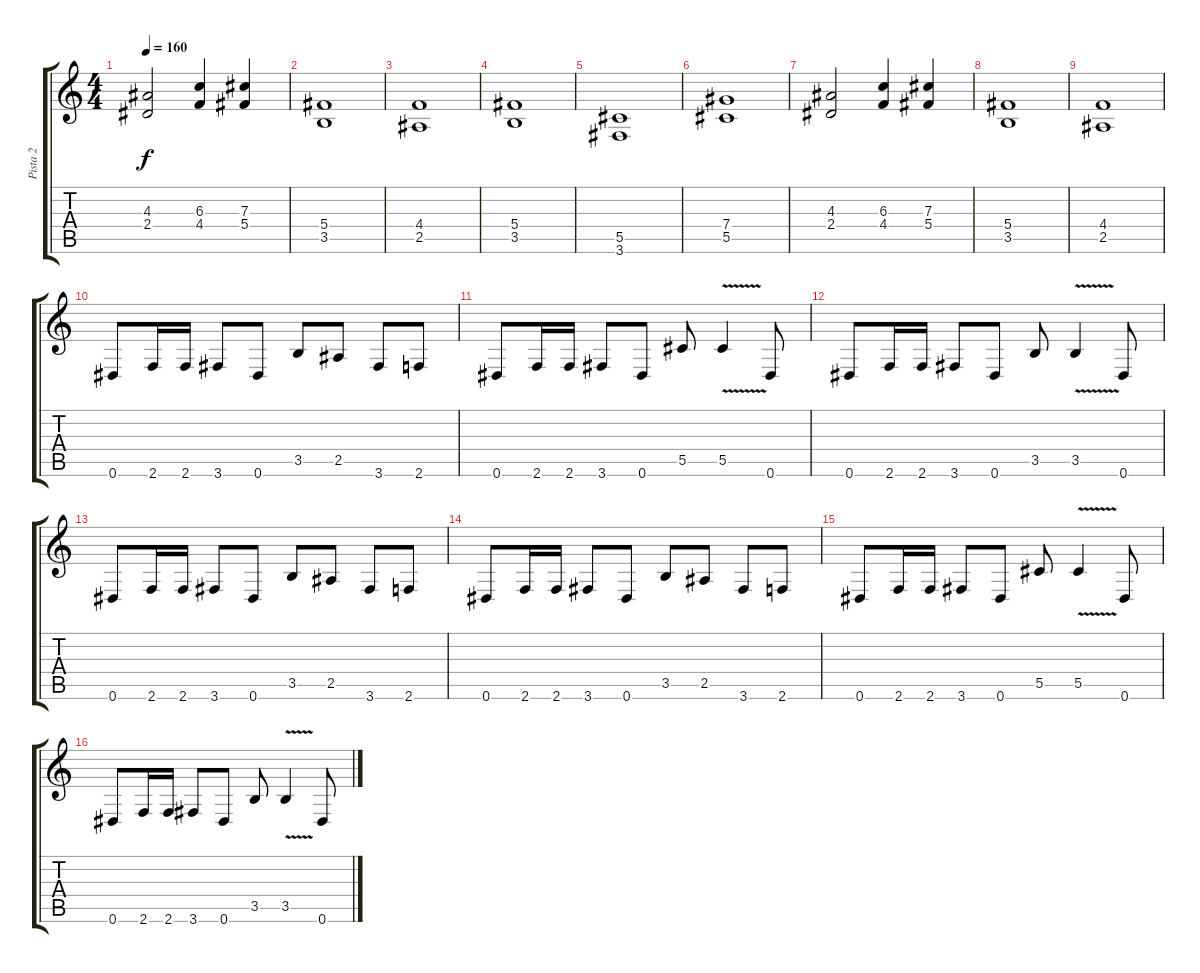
\track ("Pista 2" "Pista 2") {instrument distortionguitar}
\staff {score tabs}
\tuning (Eb4 Bb3 Gb3 Db3 Ab2 Eb2) {hide}
\ts (4 4)
\tempo 160
\clef g2
\ks c
(4.3 2.4).2{dy f} (6.3 4.4).4 (7.3 5.4).4 |
(5.4 3.5).1 |
(4.4 2.5).1 |
(5.4 3.5).1 |
(5.5 3.6).1 |
(7.4 5.5).1 |
(4.3 2.4).2 (6.3 4.4).4 (7.3 5.4).4 |
(5.4 3.5).1 |
(4.4 2.5).1 |
0.6.8 2.6.16 2.6.16 3.6.8 0.6.8 3.5.8 2.5.8 3.6.8 2.6.8 |
0.6.8 2.6.16 2.6.16 3.6.8 0.6.8 5.5.8 5.5{v}.4{instrument guitarharmonics} 0.6.8{instrument distortionguitar} |
0.6.8 2.6.16 2.6.16 3.6.8 0.6.8 3.5.8 3.5{v}.4{instrument guitarharmonics} 0.6.8{instrument distortionguitar} |
0.6.8 2.6.16 2.6.16 3.6.8 0.6.8 3.5.8 2.5.8 3.6.8 2.6.8 |
0.6.8 2.6.16 2.6.16 3.6.8 0.6.8 3.5.8 2.5.8 3.6.8 2.6.8 |
0.6.8 2.6.16 2.6.16 3.6.8 0.6.8 5.5.8 5.5{v}.4{instrument guitarharmonics} 0.6.8{instrument distortionguitar} |
0.6.8 2.6.16 2.6.16 3.6.8 0.6.8 3.5.8 3.5{v}.4{instrument guitarharmonics} 0.6.8{instrument distortionguitar}
